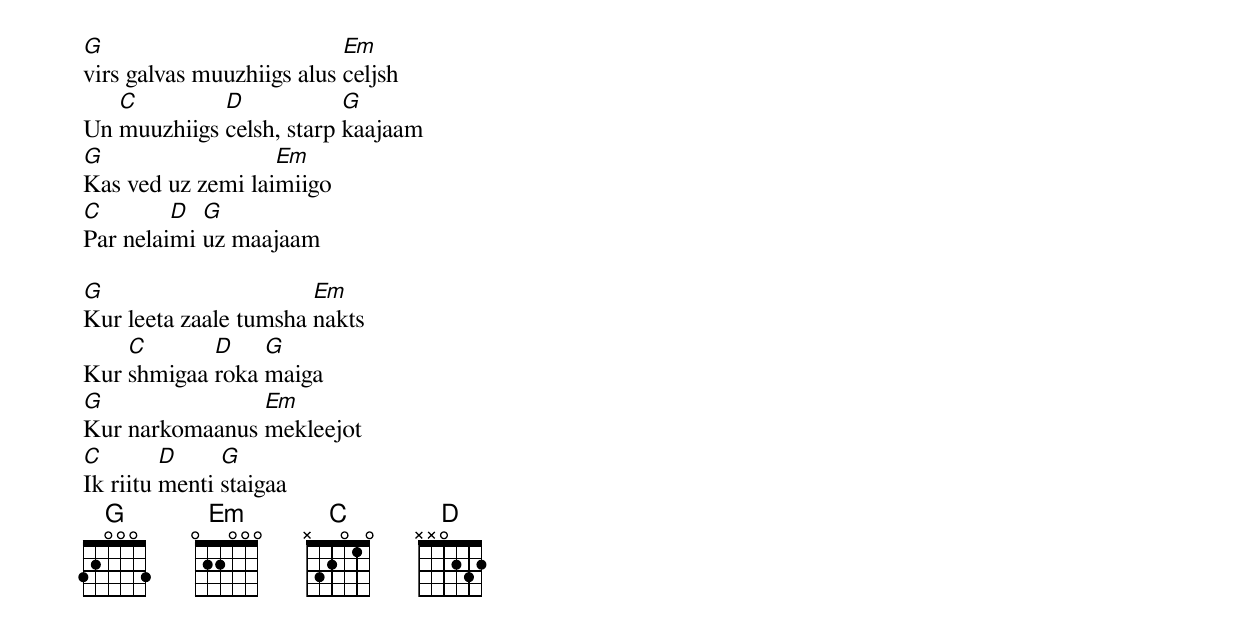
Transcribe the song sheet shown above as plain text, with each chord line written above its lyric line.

G                          Em
virs galvas muuzhiigs alus celjsh
   C         D            G
Un muuzhiigs celsh, starp kaajaam
G                  Em
Kas ved uz zemi laimiigo
C        D  G
Par nelaimi uz maajaam

G                      Em
Kur leeta zaale tumsha nakts
    C       D    G
Kur shmigaa roka maiga
G               Em
Kur narkomaanus mekleejot
C        D     G
Ik riitu menti staigaa
